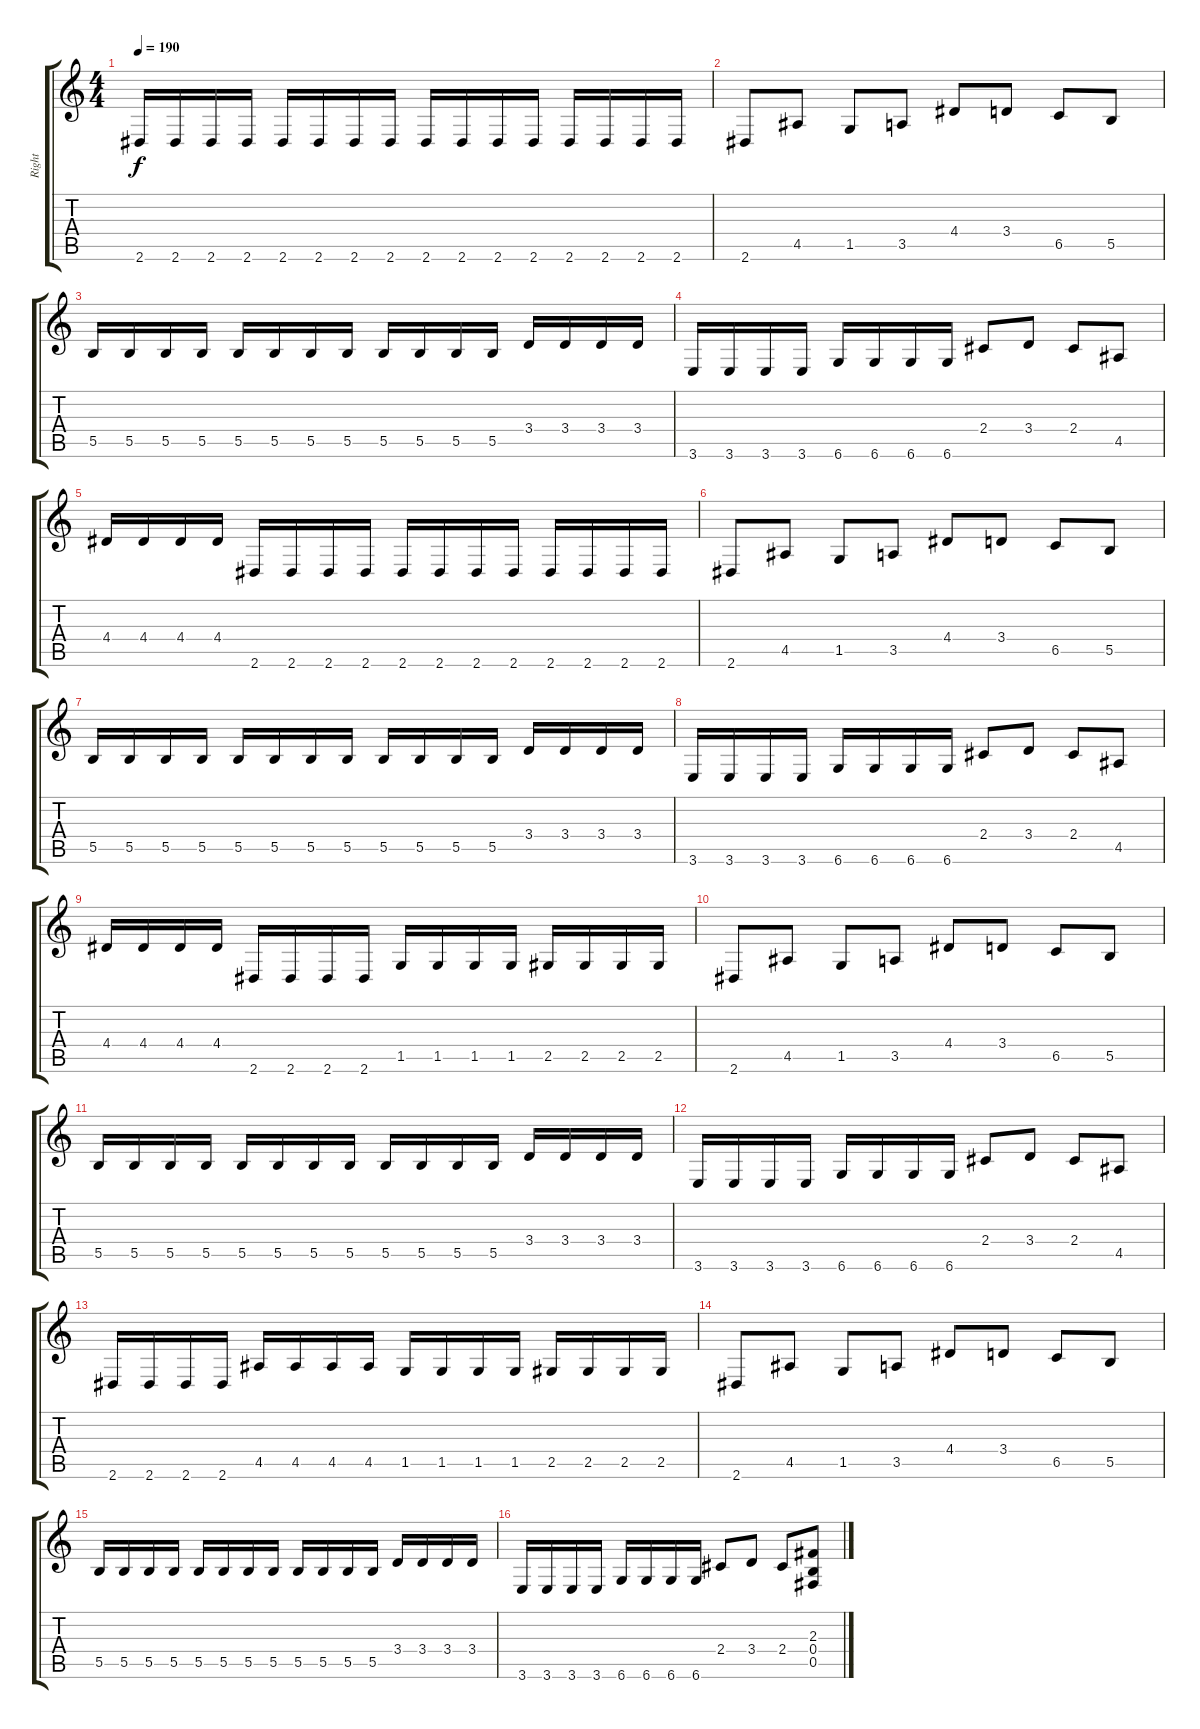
\track ("Right" "Right") {instrument distortionguitar}
\staff {score tabs}
\tuning (Db4 Ab3 E3 B2 Gb2 Db2) {hide}
\ts (4 4)
\tempo 190
\clef g2
\ks c
2.6.16{dy f} 2.6.16 2.6.16 2.6.16 2.6.16 2.6.16 2.6.16 2.6.16 2.6.16 2.6.16 2.6.16 2.6.16 2.6.16 2.6.16 2.6.16 2.6.16 |
2.6.8 4.5.8 1.5.8 3.5.8 4.4.8 3.4.8 6.5.8 5.5.8 |
5.5.16 5.5.16 5.5.16 5.5.16 5.5.16 5.5.16 5.5.16 5.5.16 5.5.16 5.5.16 5.5.16 5.5.16 3.4.16 3.4.16 3.4.16 3.4.16 |
3.6.16 3.6.16 3.6.16 3.6.16 6.6.16 6.6.16 6.6.16 6.6.16 2.4.8 3.4.8 2.4.8 4.5.8 |
4.4.16 4.4.16 4.4.16 4.4.16 2.6.16 2.6.16 2.6.16 2.6.16 2.6.16 2.6.16 2.6.16 2.6.16 2.6.16 2.6.16 2.6.16 2.6.16 |
2.6.8 4.5.8 1.5.8 3.5.8 4.4.8 3.4.8 6.5.8 5.5.8 |
5.5.16 5.5.16 5.5.16 5.5.16 5.5.16 5.5.16 5.5.16 5.5.16 5.5.16 5.5.16 5.5.16 5.5.16 3.4.16 3.4.16 3.4.16 3.4.16 |
3.6.16 3.6.16 3.6.16 3.6.16 6.6.16 6.6.16 6.6.16 6.6.16 2.4.8 3.4.8 2.4.8 4.5.8 |
4.4.16 4.4.16 4.4.16 4.4.16 2.6.16 2.6.16 2.6.16 2.6.16 1.5.16 1.5.16 1.5.16 1.5.16 2.5.16 2.5.16 2.5.16 2.5.16 |
2.6.8 4.5.8 1.5.8 3.5.8 4.4.8 3.4.8 6.5.8 5.5.8 |
5.5.16 5.5.16 5.5.16 5.5.16 5.5.16 5.5.16 5.5.16 5.5.16 5.5.16 5.5.16 5.5.16 5.5.16 3.4.16 3.4.16 3.4.16 3.4.16 |
3.6.16 3.6.16 3.6.16 3.6.16 6.6.16 6.6.16 6.6.16 6.6.16 2.4.8 3.4.8 2.4.8 4.5.8 |
2.6.16 2.6.16 2.6.16 2.6.16 4.5.16 4.5.16 4.5.16 4.5.16 1.5.16 1.5.16 1.5.16 1.5.16 2.5.16 2.5.16 2.5.16 2.5.16 |
2.6.8 4.5.8 1.5.8 3.5.8 4.4.8 3.4.8 6.5.8 5.5.8 |
5.5.16 5.5.16 5.5.16 5.5.16 5.5.16 5.5.16 5.5.16 5.5.16 5.5.16 5.5.16 5.5.16 5.5.16 3.4.16 3.4.16 3.4.16 3.4.16 |
3.6.16 3.6.16 3.6.16 3.6.16 6.6.16 6.6.16 6.6.16 6.6.16 2.4.8 3.4.8 2.4.8 (2.3 0.4 0.5).8
